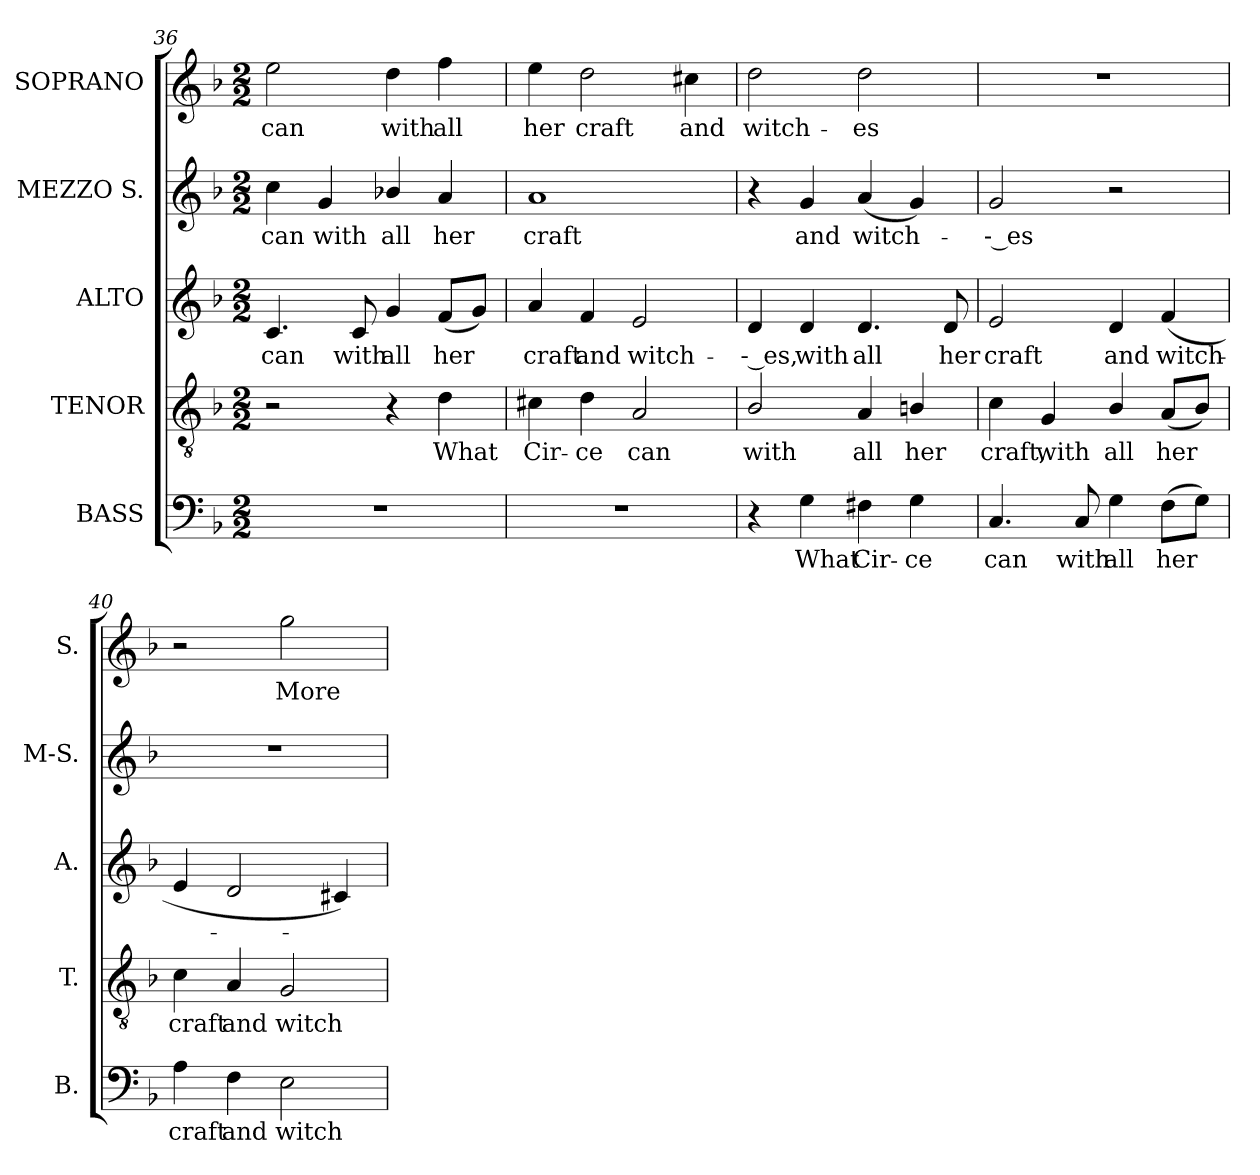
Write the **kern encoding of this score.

**kern	**text	**kern	**text	**kern	**text	**kern	**text	**kern	**text
*part5	*part5	*part4	*part4	*part3	*part3	*part2	*part2	*part1	*part1
*staff5	*staff5	*staff4	*staff4	*staff3	*staff3	*staff2	*staff2	*staff1	*staff1
*I"BASS	*	*I"TENOR	*	*I"ALTO	*	*I"MEZZO  S.	*	*I"SOPRANO	*
*I'B.	*	*I'T.	*	*I'A.	*	*I'M-S.	*	*I'S.	*
*clefF4	*	*clefGv2	*	*clefG2	*	*clefG2	*	*clefG2	*
*	*	*ITrd7c12	*	*	*	*	*	*	*
*k[b-]	*	*k[b-]	*	*k[b-]	*	*k[b-]	*	*k[b-]	*
*F:	*	*F:	*	*F:	*	*F:	*	*F:	*
*M2/2	*	*M2/2	*	*M2/2	*	*M2/2	*	*M2/2	*
=36	=36	=36	=36	=36	=36	=36	=36	=36	=36
!	!	!	!	!	!LO:LY:b:color=#000000	!	!	!	!
!	!	!	!	!	!	!	!LO:LY:b:color=#000000	!	!
!	!	!	!	!	!	!	!	!	!LO:LY:b:color=#000000
1r	.	2r	.	4.ci/	can	4cci\	can	2eei\	can
!	!	!	!	!	!	!	!LO:LY:b:color=#000000	!	!
.	.	.	.	.	.	4gi/	with	.	.
!	!	!	!	!	!LO:LY:b:color=#000000	!	!	!	!
.	.	.	.	8ci/	with	.	.	.	.
!	!	!	!	!	!LO:LY:b:color=#000000	!	!	!	!
!	!	!	!	!	!	!	!LO:LY:b:color=#000000	!	!
!	!	!	!	!	!	!	!	!	!LO:LY:b:color=#000000
.	.	4r	.	4gi/	all	4b-Xi/	all	4ddi\	with
!	!	!	!LO:LY:b:color=#000000	!	!	!	!	!	!
!	!	!	!	!	!LO:LY:b:color=#000000	!	!	!	!
!	!	!	!	!	!	!	!LO:LY:b:color=#000000	!	!
!	!	!	!	!	!	!	!	!	!LO:LY:b:color=#000000
.	.	4Di\	What	(8fi/L	her	4ai/	her	4ffi\	all
.	.	.	.	8gi/J)	.	.	.	.	.
=37	=37	=37	=37	=37	=37	=37	=37	=37	=37
!	!	!	!LO:LY:b:color=#000000	!	!	!	!	!	!
!	!	!	!	!	!LO:LY:b:color=#000000	!	!	!	!
!	!	!	!	!	!	!	!LO:LY:b:color=#000000	!	!
!	!	!	!	!	!	!	!	!	!LO:LY:b:color=#000000
1r	.	4C#Xi\	Cir-	4ai/	craft	1ai	craft	4eei\	her
!	!	!	!LO:LY:b:color=#000000	!	!	!	!	!	!
!	!	!	!	!	!LO:LY:b:color=#000000	!	!	!	!
!	!	!	!	!	!	!	!	!	!LO:LY:b:color=#000000
.	.	4Di\	-ce	4fi/	and	.	.	2ddi\	craft
!	!	!	!LO:LY:b:color=#000000	!	!	!	!	!	!
!	!	!	!	!	!LO:LY:b:color=#000000	!	!	!	!
.	.	2AAi/	can	2ei/	witch-	.	.	.	.
!	!	!	!	!	!	!	!	!	!LO:LY:b:color=#000000
.	.	.	.	.	.	.	.	4cc#Xi\	and
!!LO:LB:g=z
=38	=38	=38	=38	=38	=38	=38	=38	=38	=38
!	!	!	!LO:LY:b:color=#000000	!	!	!	!	!	!
!	!	!	!	!	!LO:LY:b:color=#000000	!	!	!	!
!	!	!	!	!	!	!	!	!	!LO:LY:b:color=#000000
4r	.	2BB-i/	with	4di/	-- es,	4r	.	2ddi\	witch-
!	!LO:LY:b:color=#000000	!	!	!	!	!	!	!	!
!	!	!	!	!	!LO:LY:b:color=#000000	!	!	!	!
!	!	!	!	!	!	!	!LO:LY:b:color=#000000	!	!
4Gi\	What	.	.	4di/	with	4gi/	and	.	.
!	!LO:LY:b:color=#000000	!	!	!	!	!	!	!	!
!	!	!	!LO:LY:b:color=#000000	!	!	!	!	!	!
!	!	!	!	!	!LO:LY:b:color=#000000	!	!	!	!
!	!	!	!	!	!	!	!LO:LY:b:color=#000000	!	!
!	!	!	!	!	!	!	!	!	!LO:LY:b:color=#000000
4F#Xi\	Cir-	4AAi/	all	4.di/	all	(4ai/	witch-	2ddi\	-es
!	!LO:LY:b:color=#000000	!	!	!	!	!	!	!	!
!	!	!	!LO:LY:b:color=#000000	!	!	!	!	!	!
4Gi\	-ce	4BBni/	her	.	.	4gi/)	.	.	.
!	!	!	!	!	!LO:LY:b:color=#000000	!	!	!	!
.	.	.	.	8di/	her	.	.	.	.
=39	=39	=39	=39	=39	=39	=39	=39	=39	=39
!	!LO:LY:b:color=#000000	!	!	!	!	!	!	!	!
!	!	!	!LO:LY:b:color=#000000	!	!	!	!	!	!
!	!	!	!	!	!LO:LY:b:color=#000000	!	!	!	!
!	!	!	!	!	!	!	!LO:LY:b:color=#000000	!	!
4.Ci/	can	4Ci\	craft,	2ei/	craft	2gi/	-- es	1r	.
!	!	!	!LO:LY:b:color=#000000	!	!	!	!	!	!
.	.	4GGi/	with	.	.	.	.	.	.
!	!LO:LY:b:color=#000000	!	!	!	!	!	!	!	!
8Ci/	with	.	.	.	.	.	.	.	.
!	!LO:LY:b:color=#000000	!	!	!	!	!	!	!	!
!	!	!	!LO:LY:b:color=#000000	!	!	!	!	!	!
!	!	!	!	!	!LO:LY:b:color=#000000	!	!	!	!
4Gi\	all	4BB-i/	all	4di/	and	2r	.	.	.
!	!LO:LY:b:color=#000000	!	!	!	!	!	!	!	!
!	!	!	!LO:LY:b:color=#000000	!	!	!	!	!	!
!	!	!	!	!	!LO:LY:b:color=#000000	!	!	!	!
(8Fi\L	her	(8AAi/L	her	(4fi/	witch-	.	.	.	.
8Gi\J)	.	8BB-i/J)	.	.	.	.	.	.	.
=40	=40	=40	=40	=40	=40	=40	=40	=40	=40
!	!LO:LY:b:color=#000000	!	!	!	!	!	!	!	!
!	!	!	!LO:LY:b:color=#000000	!	!	!	!	!	!
4Ai\	craft	4Ci\	craft	4ei/	.	1r	.	2r	.
!	!LO:LY:b:color=#000000	!	!	!	!	!	!	!	!
!	!	!	!LO:LY:b:color=#000000	!	!	!	!	!	!
4Fi\	and	4AAi/	and	2di/	.	.	.	.	.
!	!LO:LY:b:color=#000000	!	!	!	!	!	!	!	!
!	!	!	!LO:LY:b:color=#000000	!	!	!	!	!	!
!	!	!	!	!	!	!	!	!	!LO:LY:b:color=#000000
2Ei\	witch-	2GGi/	witch-	.	.	.	.	2ggi\	More
.	.	.	.	4c#Xi/)	.	.	.	.	.
=	=	=	=	=	=	=	=	=	=
*-	*-	*-	*-	*-	*-	*-	*-	*-	*-
